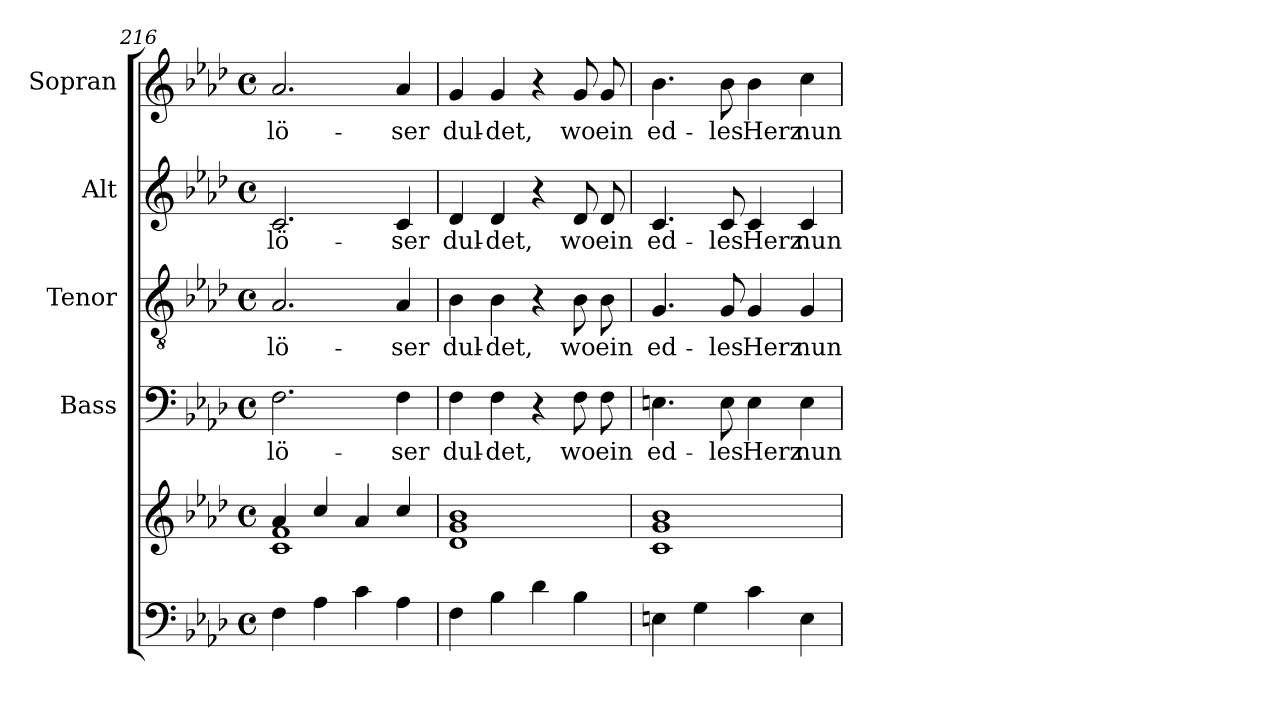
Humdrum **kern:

**kern	**kern	**kern	**text	**kern	**text	**kern	**text	**kern	**text
*part5	*part5	*part4	*part4	*part3	*part3	*part2	*part2	*part1	*part1
*staff6	*staff5	*staff4	*staff4	*staff3	*staff3	*staff2	*staff2	*staff1	*staff1
*	*	*I"Bass	*	*I"Tenor	*	*I"Alt	*	*I"Sopran	*
*	*	*I'B.	*	*I'T.	*	*I'A.	*	*I'S.	*
*clefF4	*clefG2	*clefF4	*	*clefGv2	*	*clefG2	*	*clefG2	*
*k[b-e-a-d-]	*k[b-e-a-d-]	*k[b-e-a-d-]	*	*k[b-e-a-d-]	*	*k[b-e-a-d-]	*	*k[b-e-a-d-]	*
*A-:	*A-:	*A-:	*	*A-:	*	*A-:	*	*A-:	*
*M4/4	*M4/4	*M4/4	*	*M4/4	*	*M4/4	*	*M4/4	*
*met(c)	*met(c)	*met(c)	*	*met(c)	*	*met(c)	*	*met(c)	*
=216	=216	=216	=216	=216	=216	=216	=216	=216	=216
*	*^	*	*	*	*	*	*	*	*
!	!	!	!	!LO:LY:b	!	!LO:LY:b	!	!LO:LY:b	!	!LO:LY:b
4F\	4a-/	1c 1f	2.F\	-lö-	2.A-/	-lö-	2.c/	-lö-	2.a-/	-lö-
4A-\	4cc/	.	.	.	.	.	.	.	.	.
4c\	4a-/	.	.	.	.	.	.	.	.	.
!	!	!	!	!LO:LY:b	!	!LO:LY:b	!	!LO:LY:b	!	!LO:LY:b
4A-\	4cc/	.	4F\	-ser	4A-/	-ser	4c/	-ser	4a-/	-ser
*	*v	*v	*	*	*	*	*	*	*	*
!!LO:PB:g=z
=217	=217	=217	=217	=217	=217	=217	=217	=217	=217
!	!	!	!LO:LY:b	!	!LO:LY:b	!	!LO:LY:b	!	!LO:LY:b
4F\	1d- 1g 1b-	4F\	dul-	4B-\	dul-	4d-/	dul-	4g/	dul-
!	!	!	!LO:LY:b	!	!LO:LY:b	!	!LO:LY:b	!	!LO:LY:b
4B-\	.	4F\	-det,	4B-\	-det,	4d-/	-det,	4g/	-det,
4d-\	.	4r	.	4r	.	4r	.	4r	.
!	!	!	!LO:LY:b	!	!LO:LY:b	!	!LO:LY:b	!	!LO:LY:b
4B-\	.	8F\	wo	8B-\	wo	8d-/	wo	8g/	wo
!	!	!	!LO:LY:b	!	!LO:LY:b	!	!LO:LY:b	!	!LO:LY:b
.	.	8F\	ein	8B-\	ein	8d-/	ein	8g/	ein
=218	=218	=218	=218	=218	=218	=218	=218	=218	=218
!	!	!	!LO:LY:b	!	!LO:LY:b	!	!LO:LY:b	!	!LO:LY:b
4En\	1c 1g 1b-	4.En\	ed-	4.G/	ed-	4.c/	ed-	4.b-\	ed-
4G\	.	.	.	.	.	.	.	.	.
!	!	!	!LO:LY:b	!	!LO:LY:b	!	!LO:LY:b	!	!LO:LY:b
.	.	8E\	-les	8G/	-les	8c/	-les	8b-\	-les
!	!	!	!LO:LY:b	!	!LO:LY:b	!	!LO:LY:b	!	!LO:LY:b
4c\	.	4E\	Herz	4G/	Herz	4c/	Herz	4b-\	Herz
!	!	!	!LO:LY:b	!	!LO:LY:b	!	!LO:LY:b	!	!LO:LY:b
4E\	.	4E\	nun	4G/	nun	4c/	nun	4cc\	nun
=	=	=	=	=	=	=	=	=	=
*-	*-	*-	*-	*-	*-	*-	*-	*-	*-
